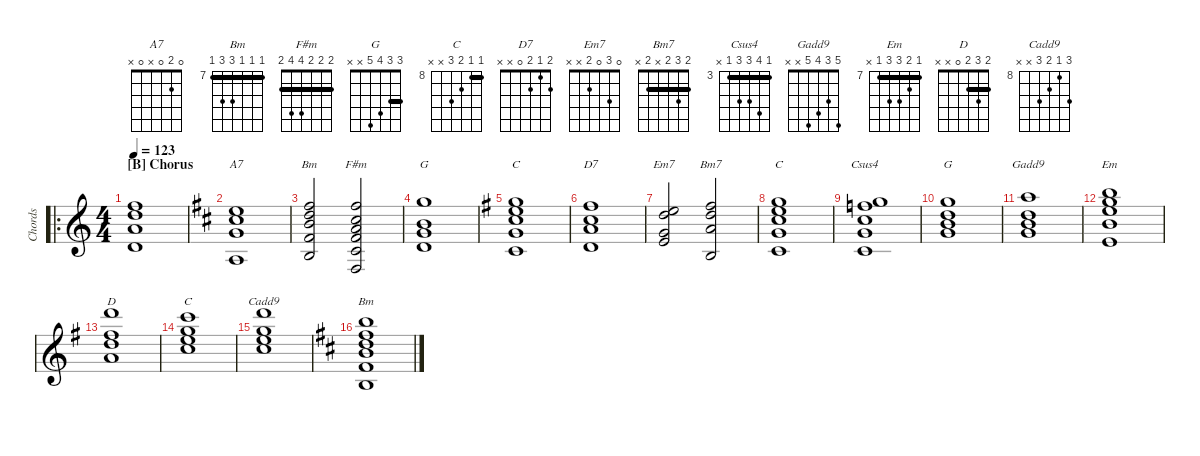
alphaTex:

\defaultSystemsLayout 4
\hideDynamics
\bracketExtendMode nobrackets
\track ("Chords" "Chords") {instrument acousticguitarsteel}
\staff {score}
\tuning (E4 B3 G3 D3 A2 E2)
\chord ("A7" 0 2 0 x 0 x) {showfingering false}
\chord ("Bm" 2 3 4 4 2 x) {showfingering false barre 2}
\chord ("F#m" 2 2 2 4 4 2) {showfingering false barre (2 2 2)}
\chord ("G" 3 0 0 0 2 3) {showfingering false}
\chord ("C" 3 5 5 5 3 x) {showfingering false barre 3}
\chord ("D7" 2 1 2 0 x x) {showfingering false}
\chord ("Em7" 0 3 0 2 x x) {showfingering false}
\chord ("Bm7" 2 3 2 x 2 x) {showfingering false barre (2 2)}
\chord ("Csus4" 3 6 5 5 3 x) {firstfret 3 showfingering false barre 3}
\chord ("G" 3 3 4 5 x x) {showfingering false barre 3}
\chord ("Gadd9" 5 3 4 5 x x) {showfingering false}
\chord ("Em" 7 8 9 9 7 x) {firstfret 7 showfingering false barre 7}
\chord ("D" 2 3 2 0 x x) {showfingering false barre 2}
\chord ("C" 8 8 9 10 x x) {firstfret 8 showfingering false barre 8}
\chord ("Cadd9" 10 8 9 10 x x) {firstfret 8 showfingering false}
\chord ("Bm" 7 7 7 9 9 7) {firstfret 7 showfingering false barre (7 7 7)}
\ro
\ts (4 4)
\section ("B" "Chorus")
\tempo 123
\clef g2
\ks c
(1.1{t} 3.2{t} 2.3{t} 0.4{t}).1{dy mp beam Up} |
\ks d
(0.1{acc forcenatural} 2.2{acc #} 0.3{acc forcenatural} 0.5{acc forcenatural}).1{ch "A7" beam Up} |
(2.1{acc #} 3.2{acc forcenatural} 4.3{acc forcenatural} 4.4{acc #} 2.5{acc forcenatural}).2{ch "Bm" beam Up} (2.1{acc #} 2.2{acc #} 2.3{acc forcenatural} 4.4{acc #} 4.5{acc #} 2.6{acc #}).2{ch "F#m" beam Up} |
(3.1{acc forcenatural} 0.2{acc forcenatural} 0.3{acc forcenatural} 0.4{acc forcenatural}).1{ch "G" beam Down} |
\scale
0.0941497
\ks g
(3.1{acc forcenatural} 5.2{acc forcenatural} 5.3{acc forcenatural} 5.4{acc forcenatural} 3.5{acc forcenatural}).1{ch "C" beam Up} |
(2.1{acc #} 1.2{acc forcenatural} 2.3{acc forcenatural} 0.4{acc forcenatural}).1{ch "D7" beam Up} |
(0.1{acc forcenatural} 3.2{acc forcenatural} 0.3{acc forcenatural} 2.4{acc forcenatural}).2{ch "Em7" beam Up} (2.1{acc #} 3.2{acc forcenatural} 2.3{acc forcenatural} 2.5{acc forcenatural}).2{ch "Bm7" beam Up} |
(3.1{acc forcenatural} 5.2{acc forcenatural} 5.3{acc forcenatural} 5.4{acc forcenatural} 3.5{acc forcenatural}).1{ch "C" beam Up} |
(3.1{acc forcenatural} 6.2{acc forcenatural} 5.3{acc forcenatural} 5.4{acc forcenatural} 3.5{acc forcenatural}).1{ch "Csus4" beam Up} |
(3.1{acc forcenatural} 3.2{acc forcenatural} 4.3{acc forcenatural} 5.4{acc forcenatural}).1{ch "G" beam Down} |
(5.1{acc forcenatural} 3.2{acc forcenatural} 4.3{acc forcenatural} 5.4{acc forcenatural}).1{ch "Gadd9" beam Down} |
(7.1{acc forcenatural} 8.2{acc forcenatural} 9.3{acc forcenatural} 9.4{acc forcenatural} 7.5{acc forcenatural}).1{ch "Em" beam Down} |
\scale
0.158251 (10.1{acc forcenatural} 7.2{acc #} 7.3{acc forcenatural} 7.4{acc forcenatural}).1{ch "D" beam Down} |
\scale
0.149599 (8.1{acc forcenatural} 8.2{acc forcenatural} 9.3{acc forcenatural} 10.4{acc forcenatural}).1{ch "C" beam Down} |
(10.1{acc forcenatural} 8.2{acc forcenatural} 9.3{acc forcenatural} 10.4{acc forcenatural}).1{ch "Cadd9" beam Down} |
\ks d
(7.1{acc forcenatural} 7.2{acc #} 7.3{acc forcenatural} 9.4{acc forcenatural} 9.5{acc #} 7.6{acc forcenatural}).1{ch "Bm" beam Down}
